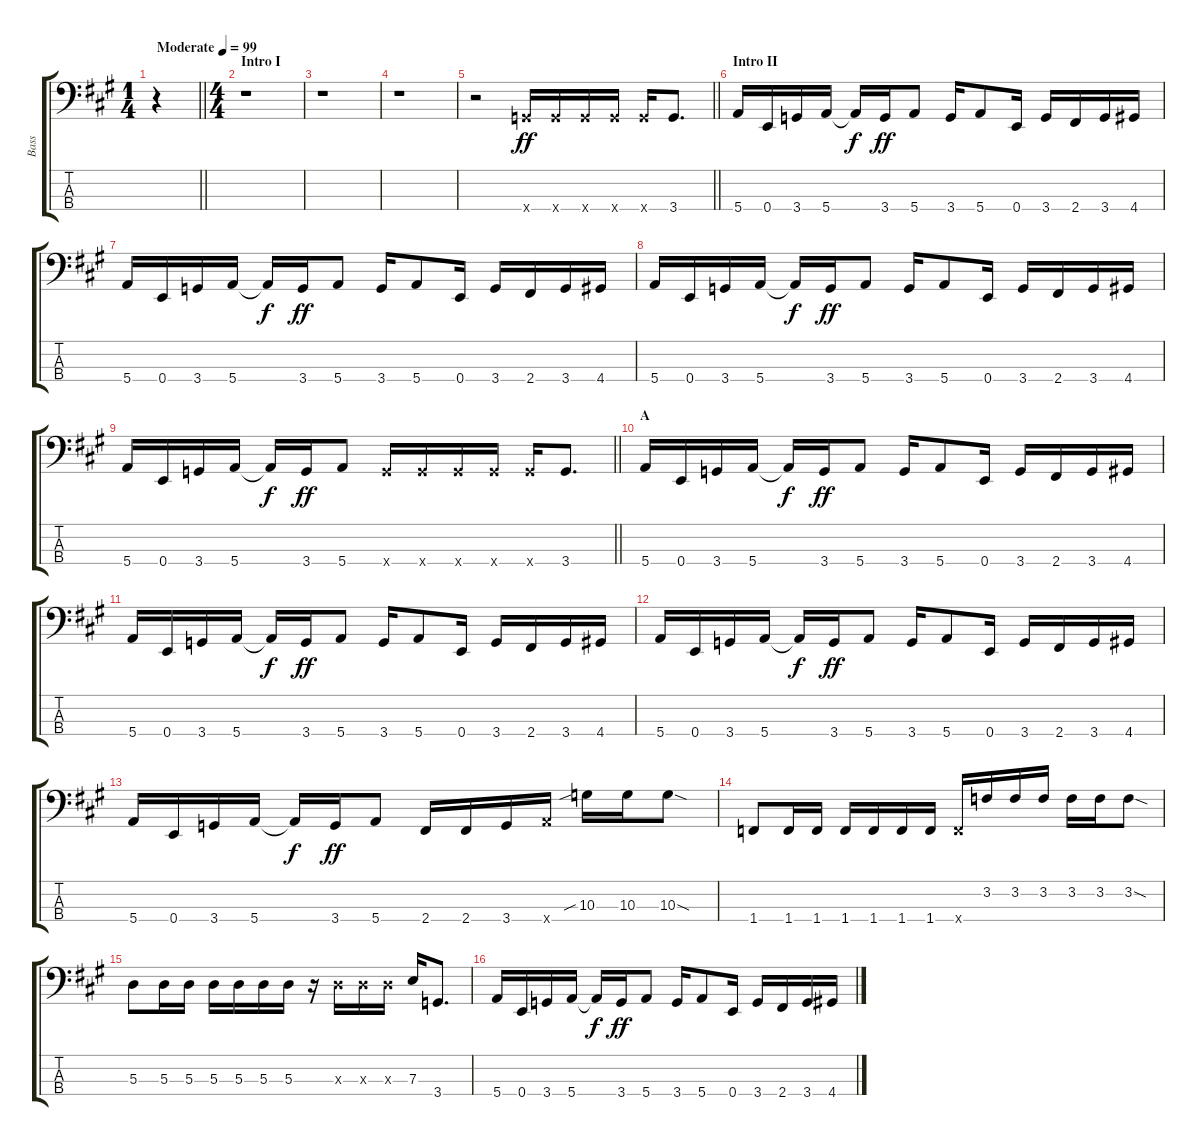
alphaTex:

\track ("Bass" "Bass") {instrument electricbasspick}
\staff {score tabs}
\tuning (G2 D2 A1 E1) {hide}
\ts (1 4)
\tempo (99 "Moderate")
\clef f4
\barLineRight lightlight
\ks a
r.4{dy ff instrument electricbasspick} |
\ts (4 4)
\section ("" "Intro I")
r.1 |
r.1 |
r.1 |
\barLineRight lightlight
r.2 3.4{x}.16 3.4{x}.16 3.4{x}.16 3.4{x}.16 3.4{x}.16 3.4.8{d} |
\section ("" "Intro II")
5.4.16 0.4.16 3.4.16 5.4.16 5.4{t}.16{dy f} 3.4.16{dy ff} 5.4.8 3.4.16 5.4.8 0.4.16 3.4.16 2.4.16 3.4.16 4.4.16 |
5.4.16 0.4.16 3.4.16 5.4.16 5.4{t}.16{dy f} 3.4.16{dy ff} 5.4.8 3.4.16 5.4.8 0.4.16 3.4.16 2.4.16 3.4.16 4.4.16 |
5.4.16 0.4.16 3.4.16 5.4.16 5.4{t}.16{dy f} 3.4.16{dy ff} 5.4.8 3.4.16 5.4.8 0.4.16 3.4.16 2.4.16 3.4.16 4.4.16 |
\barLineRight lightlight
5.4.16 0.4.16 3.4.16 5.4.16 5.4{t}.16{dy f} 3.4.16{dy ff} 5.4.8 3.4{x}.16 3.4{x}.16 3.4{x}.16 3.4{x}.16 3.4{x}.16 3.4.8{d} |
\section ("" "A")
5.4.16 0.4.16 3.4.16 5.4.16 5.4{t}.16{dy f} 3.4.16{dy ff} 5.4.8 3.4.16 5.4.8 0.4.16 3.4.16 2.4.16 3.4.16 4.4.16 |
5.4.16 0.4.16 3.4.16 5.4.16 5.4{t}.16{dy f} 3.4.16{dy ff} 5.4.8 3.4.16 5.4.8 0.4.16 3.4.16 2.4.16 3.4.16 4.4.16 |
5.4.16 0.4.16 3.4.16 5.4.16 5.4{t}.16{dy f} 3.4.16{dy ff} 5.4.8 3.4.16 5.4.8 0.4.16 3.4.16 2.4.16 3.4.16 4.4.16 |
5.4.16 0.4.16 3.4.16 5.4.16 5.4{t}.16{dy f} 3.4.16{dy ff} 5.4.8 2.4.16 2.4.16 3.4.16 5.4{x}.16 10.3{sib}.16 10.3.16 10.3{sod}.8 |
1.4.8 1.4.16 1.4.16 1.4.16 1.4.16 1.4.16 1.4.16 1.4{x}.16 3.2.16 3.2.16 3.2.16 3.2.16 3.2.16 3.2{sod}.8 |
5.3.8 5.3.16 5.3.16 5.3.16 5.3.16 5.3.16 5.3.16 r.16 5.3{x}.16 5.3{x}.16 5.3{x}.16 7.3.16 3.4.8{d} |
5.4.16 0.4.16 3.4.16 5.4.16 5.4{t}.16{dy f} 3.4.16{dy ff} 5.4.8 3.4.16 5.4.8 0.4.16 3.4.16 2.4.16 3.4.16 4.4.16
